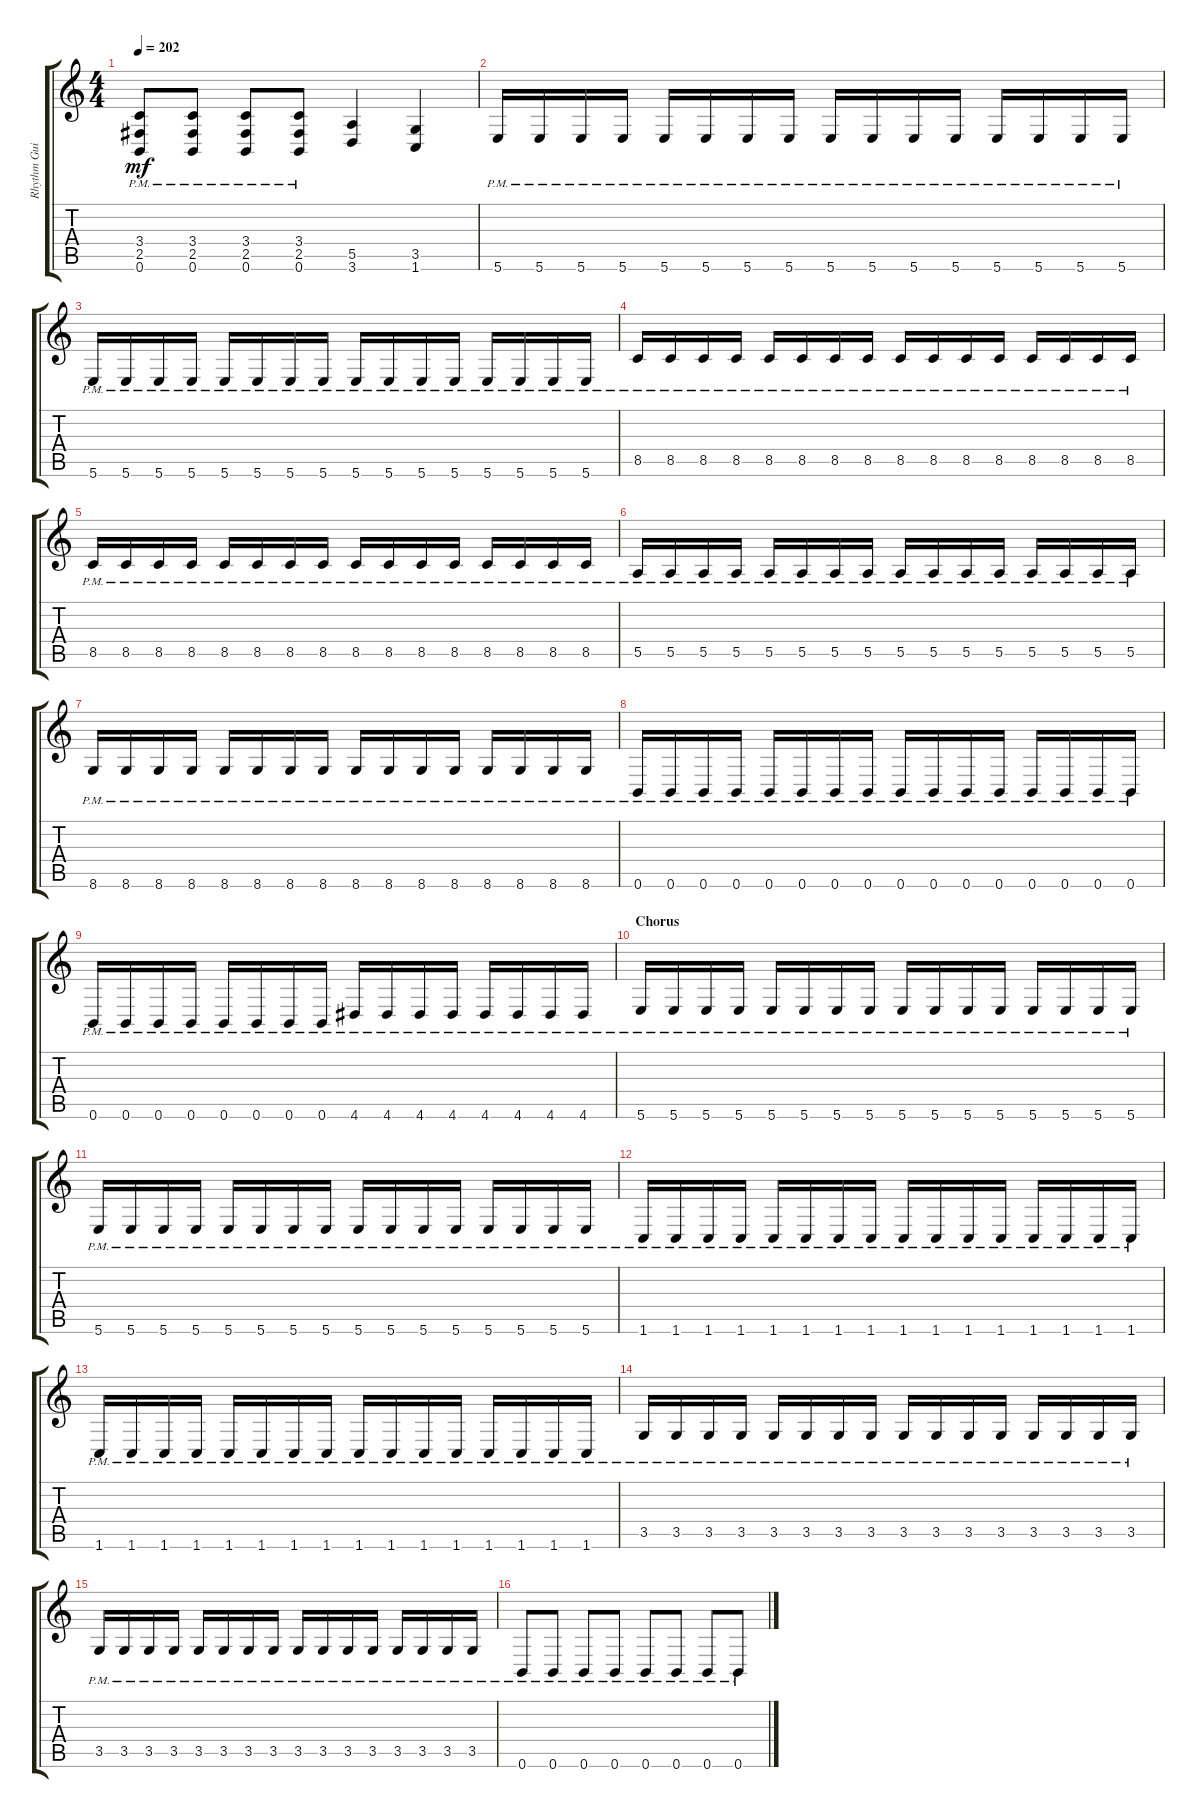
\track ("Rhythm Guitar" "Rhythm Gui") {instrument distortionguitar}
\staff {score tabs}
\tuning (B3 Gb3 D3 A2 E2 B1) {hide}
\ts (4 4)
\tempo 202
\clef g2
\ks c
(3.4{pm} 2.5{pm} 0.6{pm}).8{dy mf} (3.4{pm} 2.5{pm} 0.6{pm}).8 (3.4{pm} 2.5{pm} 0.6{pm}).8 (3.4{pm} 2.5{pm} 0.6{pm}).8 (5.5 3.6).4 (3.5 1.6).4 |
5.6{pm}.16 5.6{pm}.16 5.6{pm}.16 5.6{pm}.16 5.6{pm}.16 5.6{pm}.16 5.6{pm}.16 5.6{pm}.16 5.6{pm}.16 5.6{pm}.16 5.6{pm}.16 5.6{pm}.16 5.6{pm}.16 5.6{pm}.16 5.6{pm}.16 5.6{pm}.16 |
5.6{pm}.16 5.6{pm}.16 5.6{pm}.16 5.6{pm}.16 5.6{pm}.16 5.6{pm}.16 5.6{pm}.16 5.6{pm}.16 5.6{pm}.16 5.6{pm}.16 5.6{pm}.16 5.6{pm}.16 5.6{pm}.16 5.6{pm}.16 5.6{pm}.16 5.6{pm}.16 |
8.5{pm}.16 8.5{pm}.16 8.5{pm}.16 8.5{pm}.16 8.5{pm}.16 8.5{pm}.16 8.5{pm}.16 8.5{pm}.16 8.5{pm}.16 8.5{pm}.16 8.5{pm}.16 8.5{pm}.16 8.5{pm}.16 8.5{pm}.16 8.5{pm}.16 8.5{pm}.16 |
8.5{pm}.16 8.5{pm}.16 8.5{pm}.16 8.5{pm}.16 8.5{pm}.16 8.5{pm}.16 8.5{pm}.16 8.5{pm}.16 8.5{pm}.16 8.5{pm}.16 8.5{pm}.16 8.5{pm}.16 8.5{pm}.16 8.5{pm}.16 8.5{pm}.16 8.5{pm}.16 |
5.5{pm}.16 5.5{pm}.16 5.5{pm}.16 5.5{pm}.16 5.5{pm}.16 5.5{pm}.16 5.5{pm}.16 5.5{pm}.16 5.5{pm}.16 5.5{pm}.16 5.5{pm}.16 5.5{pm}.16 5.5{pm}.16 5.5{pm}.16 5.5{pm}.16 5.5{pm}.16 |
8.6{pm}.16 8.6{pm}.16 8.6{pm}.16 8.6{pm}.16 8.6{pm}.16 8.6{pm}.16 8.6{pm}.16 8.6{pm}.16 8.6{pm}.16 8.6{pm}.16 8.6{pm}.16 8.6{pm}.16 8.6{pm}.16 8.6{pm}.16 8.6{pm}.16 8.6{pm}.16 |
0.6{pm}.16 0.6{pm}.16 0.6{pm}.16 0.6{pm}.16 0.6{pm}.16 0.6{pm}.16 0.6{pm}.16 0.6{pm}.16 0.6{pm}.16 0.6{pm}.16 0.6{pm}.16 0.6{pm}.16 0.6{pm}.16 0.6{pm}.16 0.6{pm}.16 0.6{pm}.16 |
0.6{pm}.16 0.6{pm}.16 0.6{pm}.16 0.6{pm}.16 0.6{pm}.16 0.6{pm}.16 0.6{pm}.16 0.6{pm}.16 4.6{pm}.16 4.6{pm}.16 4.6{pm}.16 4.6{pm}.16 4.6{pm}.16 4.6{pm}.16 4.6{pm}.16 4.6{pm}.16 |
\section ("" "Chorus")
5.6{pm}.16 5.6{pm}.16 5.6{pm}.16 5.6{pm}.16 5.6{pm}.16 5.6{pm}.16 5.6{pm}.16 5.6{pm}.16 5.6{pm}.16 5.6{pm}.16 5.6{pm}.16 5.6{pm}.16 5.6{pm}.16 5.6{pm}.16 5.6{pm}.16 5.6{pm}.16 |
5.6{pm}.16 5.6{pm}.16 5.6{pm}.16 5.6{pm}.16 5.6{pm}.16 5.6{pm}.16 5.6{pm}.16 5.6{pm}.16 5.6{pm}.16 5.6{pm}.16 5.6{pm}.16 5.6{pm}.16 5.6{pm}.16 5.6{pm}.16 5.6{pm}.16 5.6{pm}.16 |
1.6{pm}.16 1.6{pm}.16 1.6{pm}.16 1.6{pm}.16 1.6{pm}.16 1.6{pm}.16 1.6{pm}.16 1.6{pm}.16 1.6{pm}.16 1.6{pm}.16 1.6{pm}.16 1.6{pm}.16 1.6{pm}.16 1.6{pm}.16 1.6{pm}.16 1.6{pm}.16 |
1.6{pm}.16 1.6{pm}.16 1.6{pm}.16 1.6{pm}.16 1.6{pm}.16 1.6{pm}.16 1.6{pm}.16 1.6{pm}.16 1.6{pm}.16 1.6{pm}.16 1.6{pm}.16 1.6{pm}.16 1.6{pm}.16 1.6{pm}.16 1.6{pm}.16 1.6{pm}.16 |
3.5{pm}.16 3.5{pm}.16 3.5{pm}.16 3.5{pm}.16 3.5{pm}.16 3.5{pm}.16 3.5{pm}.16 3.5{pm}.16 3.5{pm}.16 3.5{pm}.16 3.5{pm}.16 3.5{pm}.16 3.5{pm}.16 3.5{pm}.16 3.5{pm}.16 3.5{pm}.16 |
3.5{pm}.16 3.5{pm}.16 3.5{pm}.16 3.5{pm}.16 3.5{pm}.16 3.5{pm}.16 3.5{pm}.16 3.5{pm}.16 3.5{pm}.16 3.5{pm}.16 3.5{pm}.16 3.5{pm}.16 3.5{pm}.16 3.5{pm}.16 3.5{pm}.16 3.5{pm}.16 |
0.6{pm}.8 0.6{pm}.8 0.6{pm}.8 0.6{pm}.8 0.6{pm}.8 0.6{pm}.8 0.6{pm}.8 0.6{pm}.8
